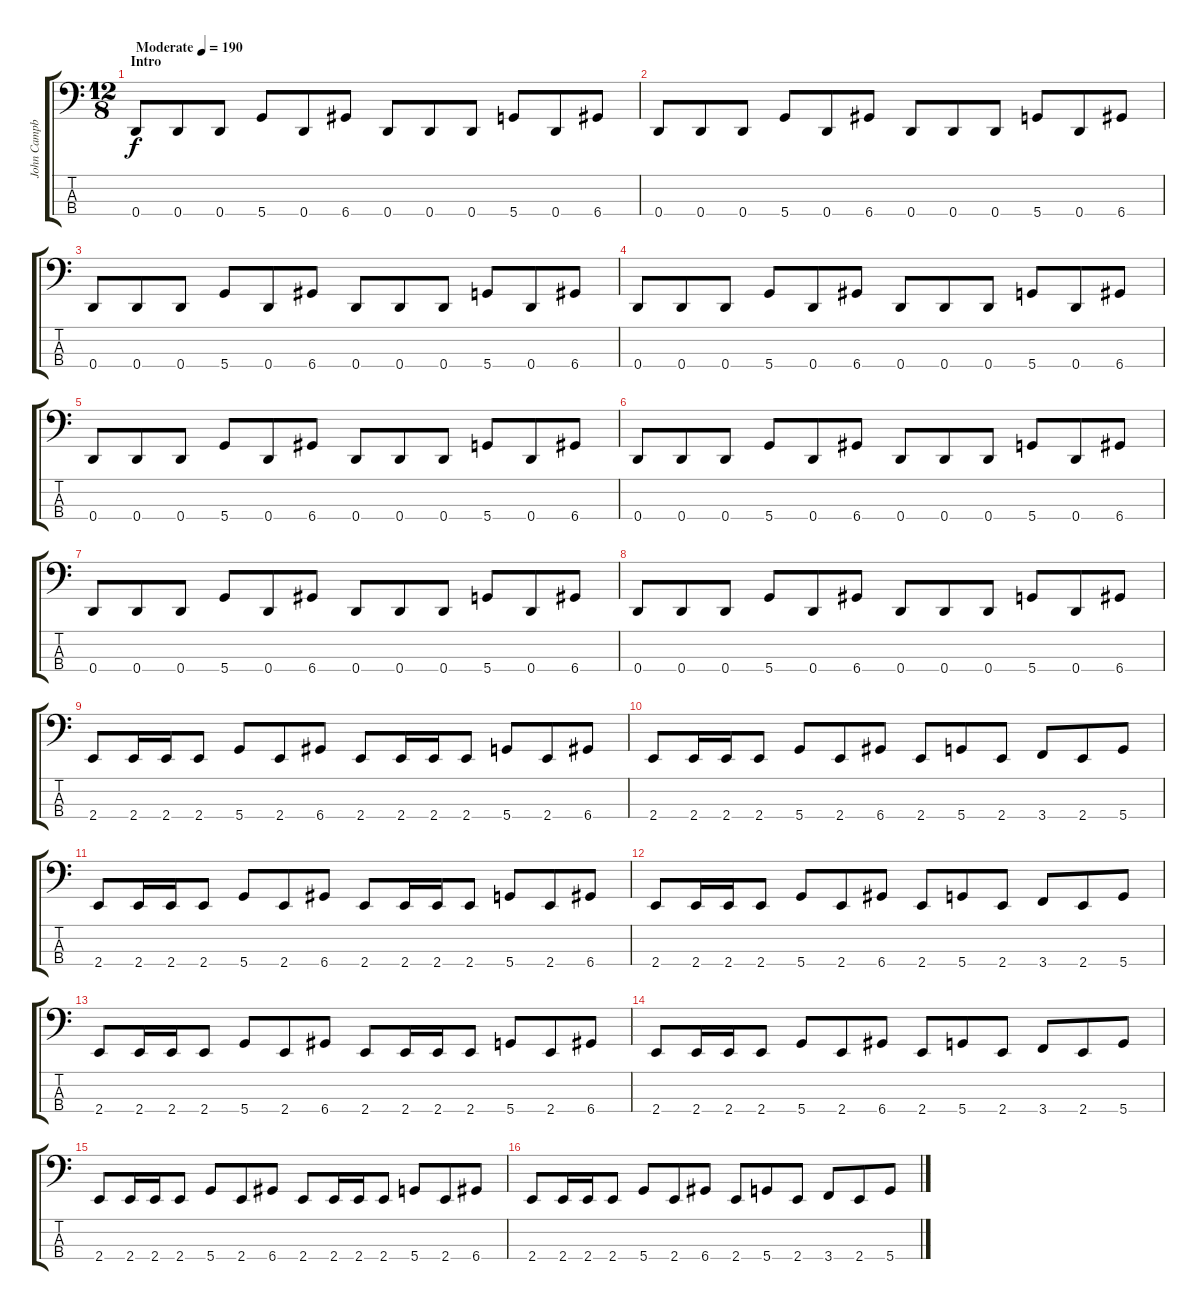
\track ("John Campbell" "John Campb") {instrument electricbasspick}
\staff {score tabs}
\tuning (G2 D2 A1 D1) {hide}
\ts (12 8)
\section ("" "Intro")
\tempo (190 "Moderate")
\clef f4
\ks c
0.4.8{dy f instrument electricbasspick} 0.4.8 0.4.8 5.4.8 0.4.8 6.4.8 0.4.8 0.4.8 0.4.8 5.4.8 0.4.8 6.4.8 |
0.4.8 0.4.8 0.4.8 5.4.8 0.4.8 6.4.8 0.4.8 0.4.8 0.4.8 5.4.8 0.4.8 6.4.8 |
0.4.8 0.4.8 0.4.8 5.4.8 0.4.8 6.4.8 0.4.8 0.4.8 0.4.8 5.4.8 0.4.8 6.4.8 |
0.4.8 0.4.8 0.4.8 5.4.8 0.4.8 6.4.8 0.4.8 0.4.8 0.4.8 5.4.8 0.4.8 6.4.8 |
0.4.8 0.4.8 0.4.8 5.4.8 0.4.8 6.4.8 0.4.8 0.4.8 0.4.8 5.4.8 0.4.8 6.4.8 |
0.4.8 0.4.8 0.4.8 5.4.8 0.4.8 6.4.8 0.4.8 0.4.8 0.4.8 5.4.8 0.4.8 6.4.8 |
0.4.8 0.4.8 0.4.8 5.4.8 0.4.8 6.4.8 0.4.8 0.4.8 0.4.8 5.4.8 0.4.8 6.4.8 |
0.4.8 0.4.8 0.4.8 5.4.8 0.4.8 6.4.8 0.4.8 0.4.8 0.4.8 5.4.8 0.4.8 6.4.8 |
2.4.8 2.4.16 2.4.16 2.4.8 5.4.8 2.4.8 6.4.8 2.4.8 2.4.16 2.4.16 2.4.8 5.4.8 2.4.8 6.4.8 |
2.4.8 2.4.16 2.4.16 2.4.8 5.4.8 2.4.8 6.4.8 2.4.8 5.4.8 2.4.8 3.4.8 2.4.8 5.4.8 |
2.4.8 2.4.16 2.4.16 2.4.8 5.4.8 2.4.8 6.4.8 2.4.8 2.4.16 2.4.16 2.4.8 5.4.8 2.4.8 6.4.8 |
2.4.8 2.4.16 2.4.16 2.4.8 5.4.8 2.4.8 6.4.8 2.4.8 5.4.8 2.4.8 3.4.8 2.4.8 5.4.8 |
2.4.8 2.4.16 2.4.16 2.4.8 5.4.8 2.4.8 6.4.8 2.4.8 2.4.16 2.4.16 2.4.8 5.4.8 2.4.8 6.4.8 |
2.4.8 2.4.16 2.4.16 2.4.8 5.4.8 2.4.8 6.4.8 2.4.8 5.4.8 2.4.8 3.4.8 2.4.8 5.4.8 |
2.4.8 2.4.16 2.4.16 2.4.8 5.4.8 2.4.8 6.4.8 2.4.8 2.4.16 2.4.16 2.4.8 5.4.8 2.4.8 6.4.8 |
2.4.8 2.4.16 2.4.16 2.4.8 5.4.8 2.4.8 6.4.8 2.4.8 5.4.8 2.4.8 3.4.8 2.4.8 5.4.8
